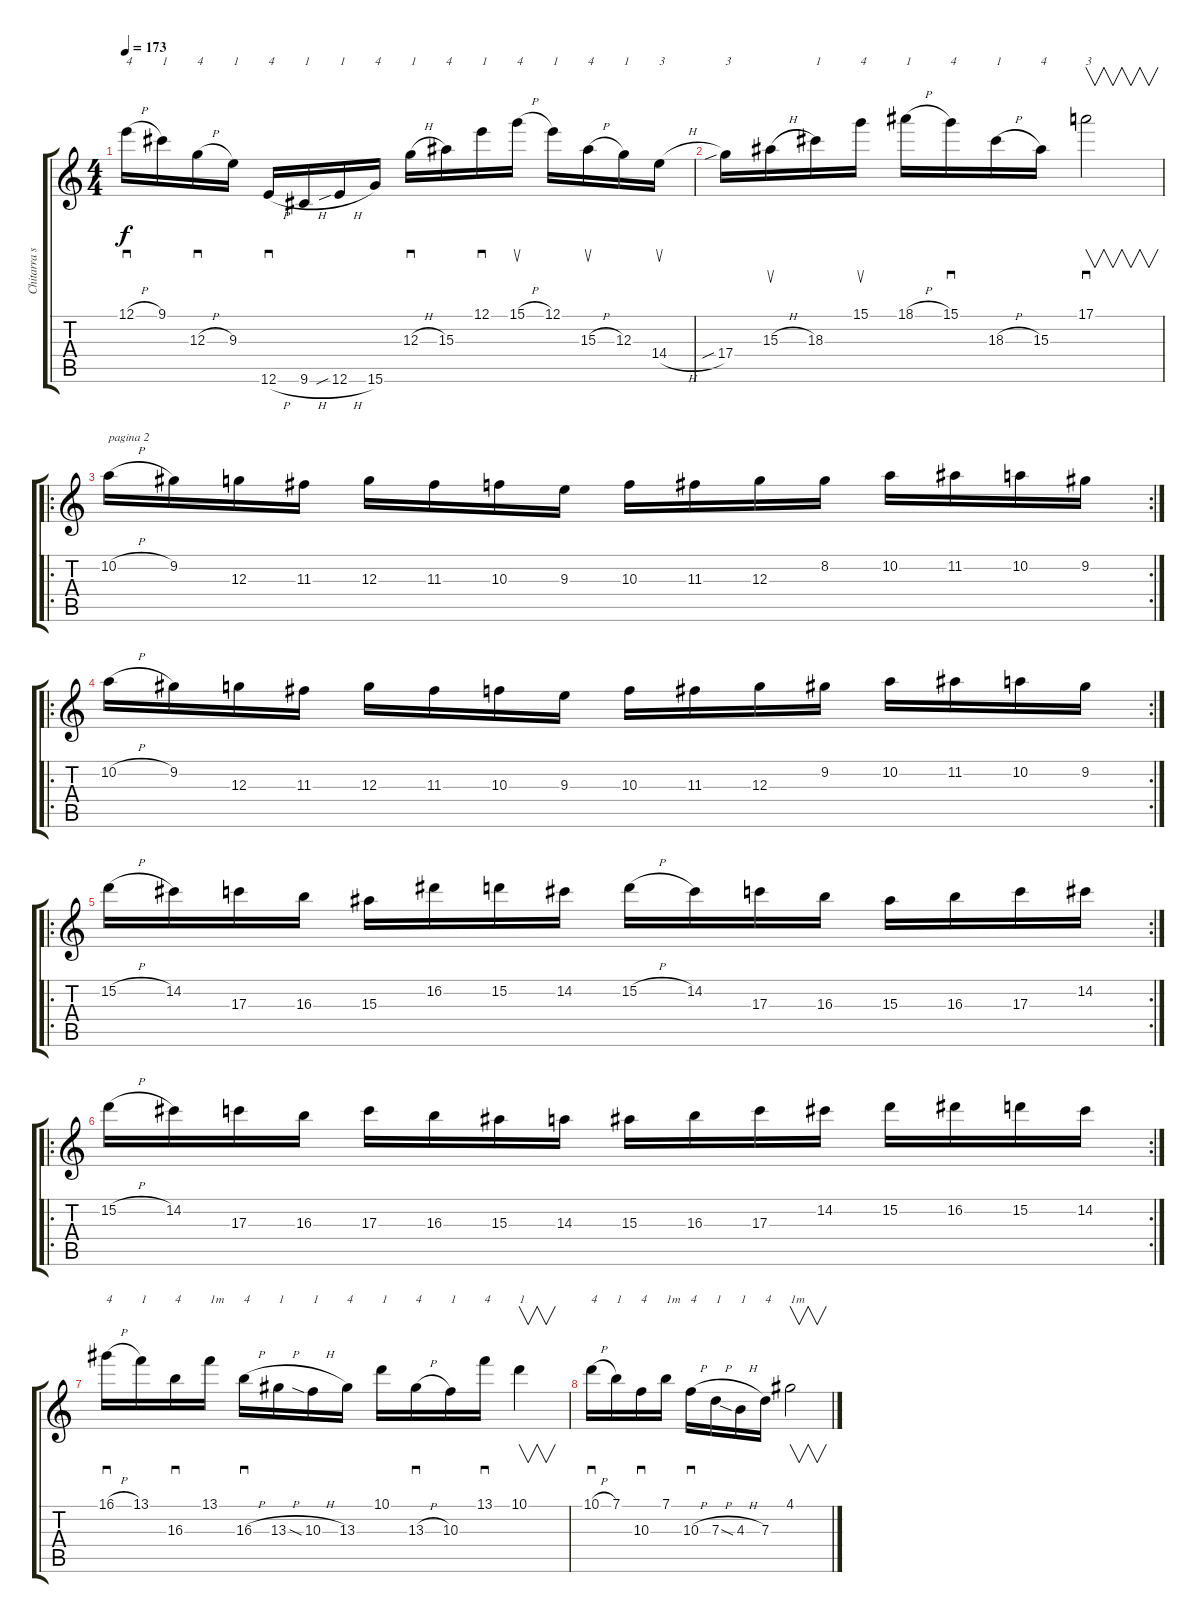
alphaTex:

\track ("Chitarra solista" "Chitarra s") {instrument distortionguitar}
\staff {score tabs}
\tuning (E4 B3 G3 D3 A2 E2) {hide}
\ts (4 4)
\tempo 173
\clef g2
\ks c
12.1{h}.16{sd txt "4" dy f} 9.1.16{txt "1"} 12.3{h}.16{sd txt "4"} 9.3.16{txt "1"} 12.6{h}.16{sd txt "4"} 9.6{h}.16{txt "1"} 12.6{sib h}.16{txt "1"} 15.6.16{txt "4"} 12.3{h}.16{sd txt "1"} 15.3.16{txt "4"} 12.1.16{sd txt "1"} 15.1{h}.16{su txt "4"} 12.1.16{txt "1"} 15.3{h}.16{su txt "4"} 12.3.16{txt "1"} 14.4{h}.16{su txt "3"} |
17.4{sib}.16{txt "3"} 15.3{h}.16{su} 18.3.16{txt "1"} 15.1.16{su txt "4"} 18.1{h}.16{txt "1"} 15.1.16{sd txt "4"} 18.3{h}.16{txt "1"} 15.3.16{txt "4"} 17.1.2{v sd txt "3"} |
\ro
\rc 2
10.2{h}.16{txt "pagina 2"} 9.2.16 12.3.16 11.3.16 12.3.16 11.3.16 10.3.16 9.3.16 10.3.16 11.3.16 12.3.16 8.2.16 10.2.16 11.2.16 10.2.16 9.2.16 |
\ro
\rc 2
10.2{h}.16 9.2.16 12.3.16 11.3.16 12.3.16 11.3.16 10.3.16 9.3.16 10.3.16 11.3.16 12.3.16 9.2.16 10.2.16 11.2.16 10.2.16 9.2.16 |
\ro
\rc 2
15.2{h}.16 14.2.16 17.3.16 16.3.16 15.3.16 16.2.16 15.2.16 14.2.16 15.2{h}.16 14.2.16 17.3.16 16.3.16 15.3.16 16.3.16 17.3.16 14.2.16 |
\ro
\rc 2
15.2{h}.16 14.2.16 17.3.16 16.3.16 17.3.16 16.3.16 15.3.16 14.3.16 15.3.16 16.3.16 17.3.16 14.2.16 15.2.16 16.2.16 15.2.16 14.2.16 |
16.1{h}.16{sd txt "4"} 13.1.16{txt "1"} 16.3.16{sd txt "4"} 13.1.16{txt "1m"} 16.3{h}.16{sd txt "4"} 13.3{h}.16{txt "1"} 10.3{sia h}.16{txt "1"} 13.3.16{txt "4"} 10.1.16{txt "1"} 13.3{h}.16{sd txt "4"} 10.3.16{txt "1"} 13.1.16{sd txt "4"} 10.1.4{v txt "1"} |
10.1{h}.16{sd txt "4"} 7.1.16{txt "1"} 10.3.16{sd txt "4"} 7.1.16{txt "1m"} 10.3{h}.16{sd txt "4"} 7.3{h}.16{txt "1"} 4.3{sia h}.16{txt "1"} 7.3.16{txt "4"} 4.1.2{v txt "1m"}
